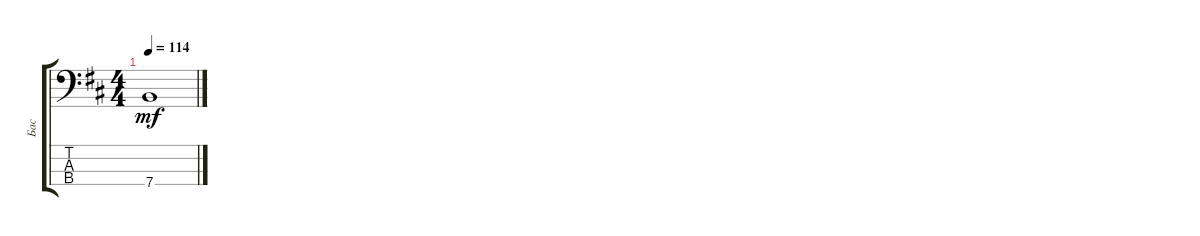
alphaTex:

\track ("Бас" "Бас") {instrument electricbassfinger bank 7}
\staff {score tabs}
\tuning (G2 D2 A1 E1) {hide}
\ts (4 4)
\tempo 114
\clef f4
\ks bminor
7.4{t}.1{dy mf}
